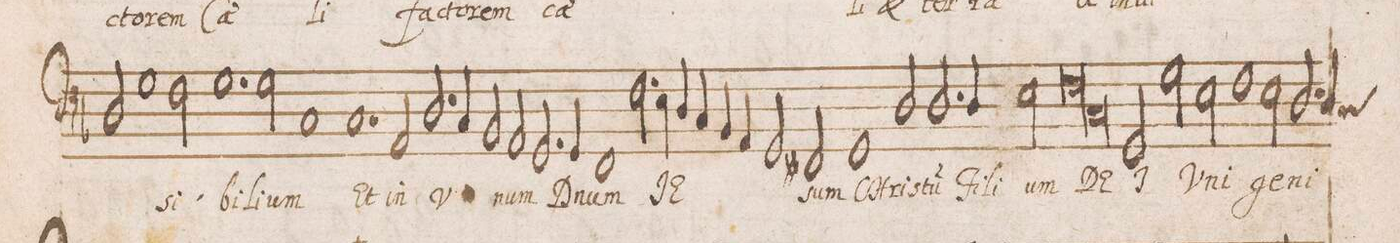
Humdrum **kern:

**kern	**text
*I"BASVS	*
*clefF4	*
*k[b-]	*
*met(C|)	*
*M2/1	*
2D/	.
1G\	.
=22-	=22-
2F\	-si-
1.G	-bi-
=23-	=23-
2G\	-li-
1C	-um
=24-	=24-
1.C	Et
2AA/	in
=25-	=25-
2.D/	u-
4C/	.
2BB-/	.
2AA/	-num
=26-	=26-
2.GG/	D(o-
4GG/	-mi)-
1FF	-num
=27-	=27-
2.F\	JE-
4E\	.
4D/	.
4C/	.
4BB-/	.
4AA/	.
=28-	=28-
2GG/	.
2FF#X/	-sum
1GG	CHri-
=29-	=29-
2D/	-stu(m)
2.D/	Fi-
4D/	-li-
2E\	-um
=30-	=30-
*lig	*
1F	DE-
1C	.
*Xlig	*
=31-	=31-
2GG/	-i
2G\	V-
2E\	-ni-
1F\	.
=32-	=32-
2E\	.
2.D/	-ge-
4D/	-ni-
*-	*-
